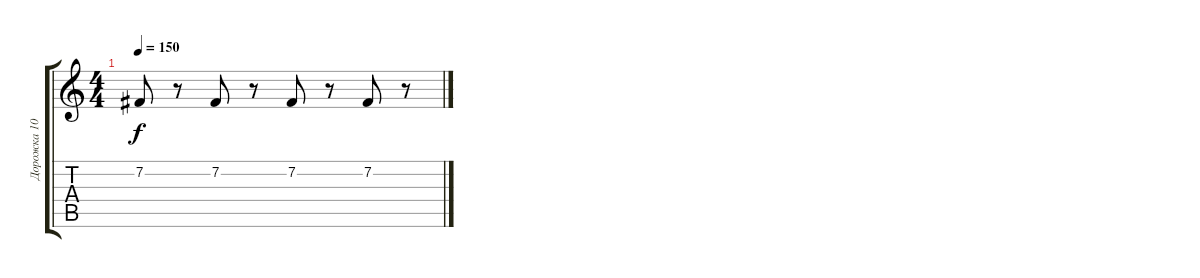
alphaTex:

\track ("Дорожка 10" "Дорожка 10") {instrument stringensemble1}
\staff {score tabs}
\tuning (E4 B3 G3 D3 A2 E2) {hide}
\ts (4 4)
\tempo 150
\clef g2
\ks c
7.2.8{dy f} r.8 7.2.8 r.8 7.2.8 r.8 7.2.8 r.8
